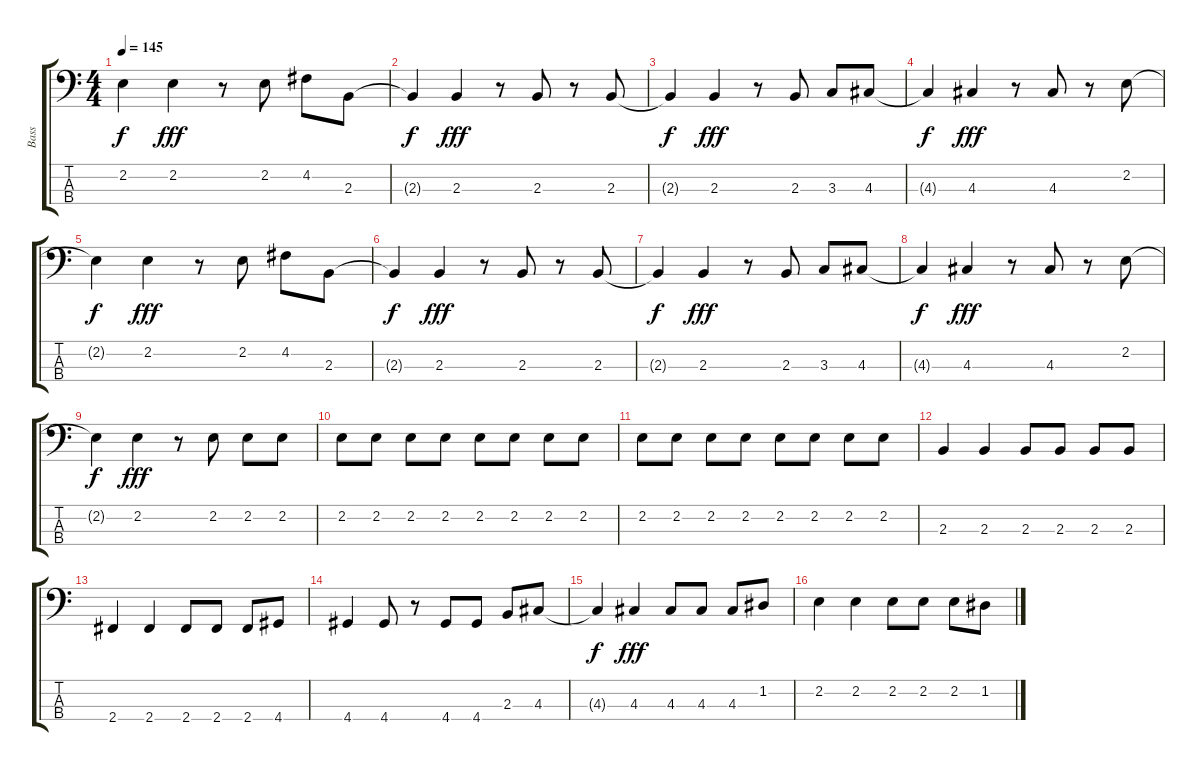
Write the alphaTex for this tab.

\track ("Bass" "Bass") {instrument electricbasspick}
\staff {score tabs}
\tuning (G2 D2 A1 E1) {hide}
\ts (4 4)
\tempo 145
\clef f4
\ks c
2.2{t}.4{dy f} 2.2.4{dy fff} r.8 2.2.8 4.2.8 2.3.8 |
2.3{t}.4{dy f} 2.3.4{dy fff} r.8 2.3.8 r.8 2.3.8 |
2.3{t}.4{dy f} 2.3.4{dy fff} r.8 2.3.8 3.3.8 4.3.8 |
4.3{t}.4{dy f} 4.3.4{dy fff} r.8 4.3.8 r.8 2.2.8 |
2.2{t}.4{dy f} 2.2.4{dy fff} r.8 2.2.8 4.2.8 2.3.8 |
2.3{t}.4{dy f} 2.3.4{dy fff} r.8 2.3.8 r.8 2.3.8 |
2.3{t}.4{dy f} 2.3.4{dy fff} r.8 2.3.8 3.3.8 4.3.8 |
4.3{t}.4{dy f} 4.3.4{dy fff} r.8 4.3.8 r.8 2.2.8 |
2.2{t}.4{dy f} 2.2.4{dy fff} r.8 2.2.8 2.2.8 2.2.8 |
2.2.8 2.2.8 2.2.8 2.2.8 2.2.8 2.2.8 2.2.8 2.2.8 |
2.2.8 2.2.8 2.2.8 2.2.8 2.2.8 2.2.8 2.2.8 2.2.8 |
2.3.4 2.3.4 2.3.8 2.3.8 2.3.8 2.3.8 |
2.4.4 2.4.4 2.4.8 2.4.8 2.4.8 4.4.8 |
4.4.4 4.4.8 r.8 4.4.8 4.4.8 2.3.8 4.3.8 |
4.3{t}.4{dy f} 4.3.4{dy fff} 4.3.8 4.3.8 4.3.8 1.2.8 |
2.2.4 2.2.4 2.2.8 2.2.8 2.2.8 1.2.8
